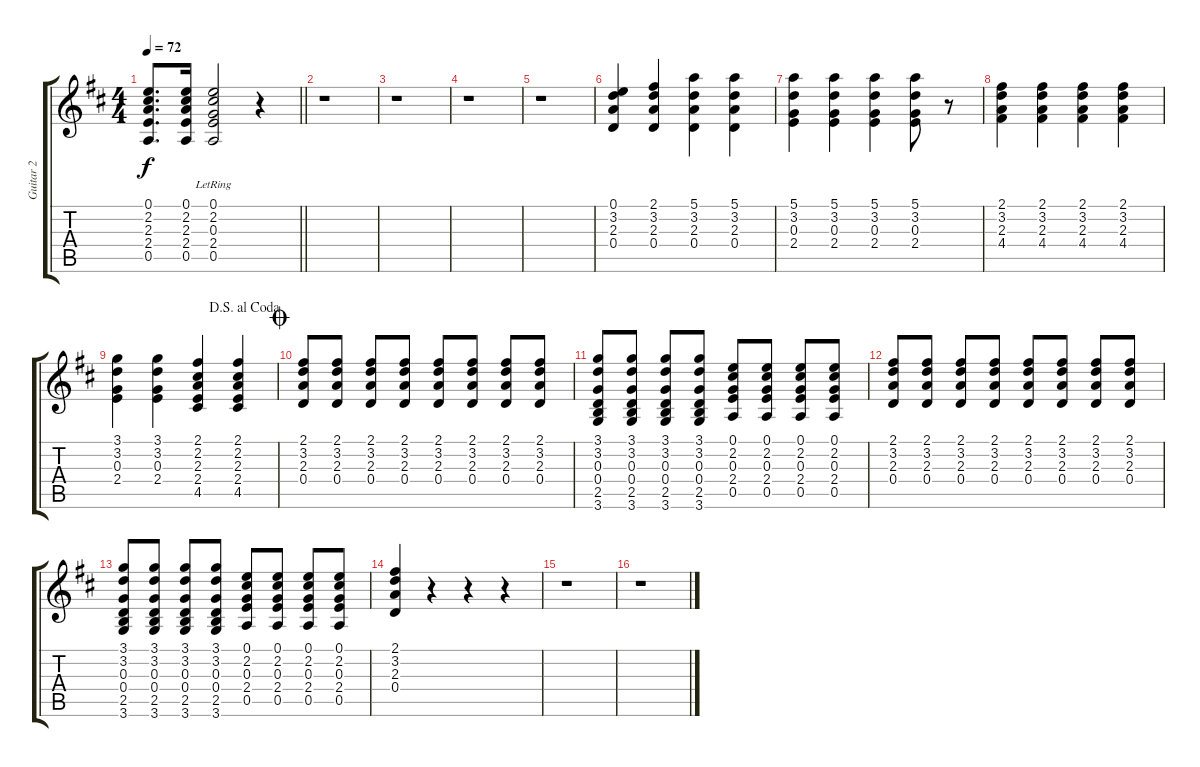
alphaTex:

\track ("Guitar 2" "Guitar 2") {instrument acousticguitarsteel}
\staff {score tabs}
\tuning (E4 B3 G3 D3 A2 E2) {hide}
\ts (4 4)
\tempo 72
\clef g2
\barLineRight lightlight
\ks d
(0.1 2.2 2.3 2.4 0.5).8{d dy f} (0.1 2.2 2.3 2.4 0.5).16 (0.1{lr} 2.2{lr} 0.3{lr} 2.4{lr} 0.5{lr}).2 r.4 |
r.1 |
r.1 |
r.1 |
r.1 |
(0.1 3.2 2.3 0.4).4 (2.1 3.2 2.3 0.4).4 (5.1 3.2 2.3 0.4).4 (5.1 3.2 2.3 0.4).4 |
(5.1 3.2 0.3 2.4).4 (5.1 3.2 0.3 2.4).4 (5.1 3.2 0.3 2.4).4 (5.1 3.2 0.3 2.4).8 r.8 |
(2.1 3.2 2.3 4.4).4 (2.1 3.2 2.3 4.4).4 (2.1 3.2 2.3 4.4).4 (2.1 3.2 2.3 4.4).4 |
\jump dalsegnoalcoda
(3.1 3.2 0.3 2.4).4 (3.1 3.2 0.3 2.4).4 (2.1 2.2 2.3 2.4 4.5).4 (2.1 2.2 2.3 2.4 4.5).4 |
\jump coda
(2.1 3.2 2.3 0.4).8 (2.1 3.2 2.3 0.4).8 (2.1 3.2 2.3 0.4).8 (2.1 3.2 2.3 0.4).8 (2.1 3.2 2.3 0.4).8 (2.1 3.2 2.3 0.4).8 (2.1 3.2 2.3 0.4).8 (2.1 3.2 2.3 0.4).8 |
(3.1 3.2 0.3 0.4 2.5 3.6).8 (3.1 3.2 0.3 0.4 2.5 3.6).8 (3.1 3.2 0.3 0.4 2.5 3.6).8 (3.1 3.2 0.3 0.4 2.5 3.6).8 (0.1 2.2 0.3 2.4 0.5).8 (0.1 2.2 0.3 2.4 0.5).8 (0.1 2.2 0.3 2.4 0.5).8 (0.1 2.2 0.3 2.4 0.5).8 |
(2.1 3.2 2.3 0.4).8 (2.1 3.2 2.3 0.4).8 (2.1 3.2 2.3 0.4).8 (2.1 3.2 2.3 0.4).8 (2.1 3.2 2.3 0.4).8 (2.1 3.2 2.3 0.4).8 (2.1 3.2 2.3 0.4).8 (2.1 3.2 2.3 0.4).8 |
(3.1 3.2 0.3 0.4 2.5 3.6).8 (3.1 3.2 0.3 0.4 2.5 3.6).8 (3.1 3.2 0.3 0.4 2.5 3.6).8 (3.1 3.2 0.3 0.4 2.5 3.6).8 (0.1 2.2 0.3 2.4 0.5).8 (0.1 2.2 0.3 2.4 0.5).8 (0.1 2.2 0.3 2.4 0.5).8 (0.1 2.2 0.3 2.4 0.5).8 |
(2.1 3.2 2.3 0.4).4 r.4 r.4 r.4 |
r.1 |
r.1
